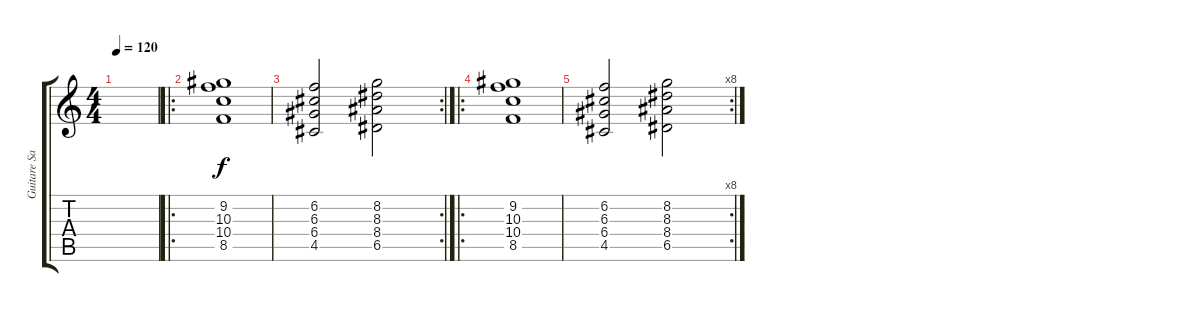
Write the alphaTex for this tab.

\track ("Guitare Saturée" "Guitare Sa") {instrument distortionguitar}
\staff {score tabs}
\tuning (E4 B3 G3 D3 A2 E2) {hide}
\ts (4 4)
\tempo 120
\clef g2
\ks c
|
\ro
(9.2 10.3 10.4 8.5).1 |
\rc 2
(6.2 6.3 6.4 4.5).2 (8.2 8.3 8.4 6.5).2 |
\ro
(9.2 10.3 10.4 8.5).1 |
\rc 8
(6.2 6.3 6.4 4.5).2 (8.2 8.3 8.4 6.5).2
